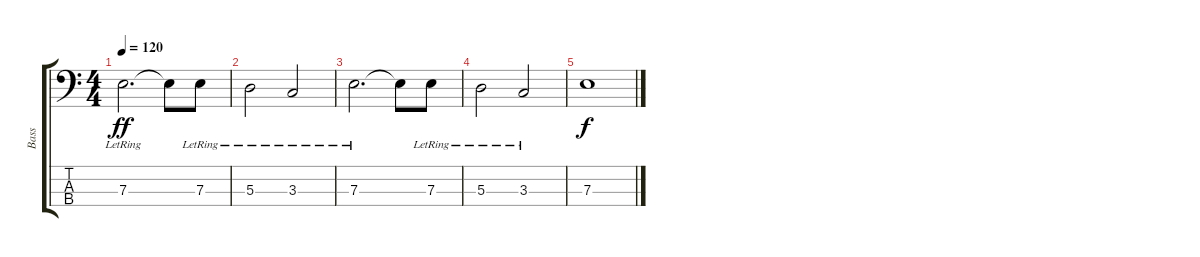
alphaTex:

\track ("Bass" "Bass") {instrument electricbassfinger}
\staff {score tabs}
\tuning (G2 D2 A1 E1) {hide}
\ts (4 4)
\tempo 120
\clef f4
\ks c
7.3{lr}.2{d dy ff volume 13 instrument electricbassfinger} 7.3{t}.8 7.3{lr}.8 |
5.3{lr}.2 3.3{lr}.2 |
7.3{lr}.2{d} 7.3{t}.8 7.3{lr}.8 |
5.3{lr}.2 3.3{lr}.2 |
7.3.1{dy f}
